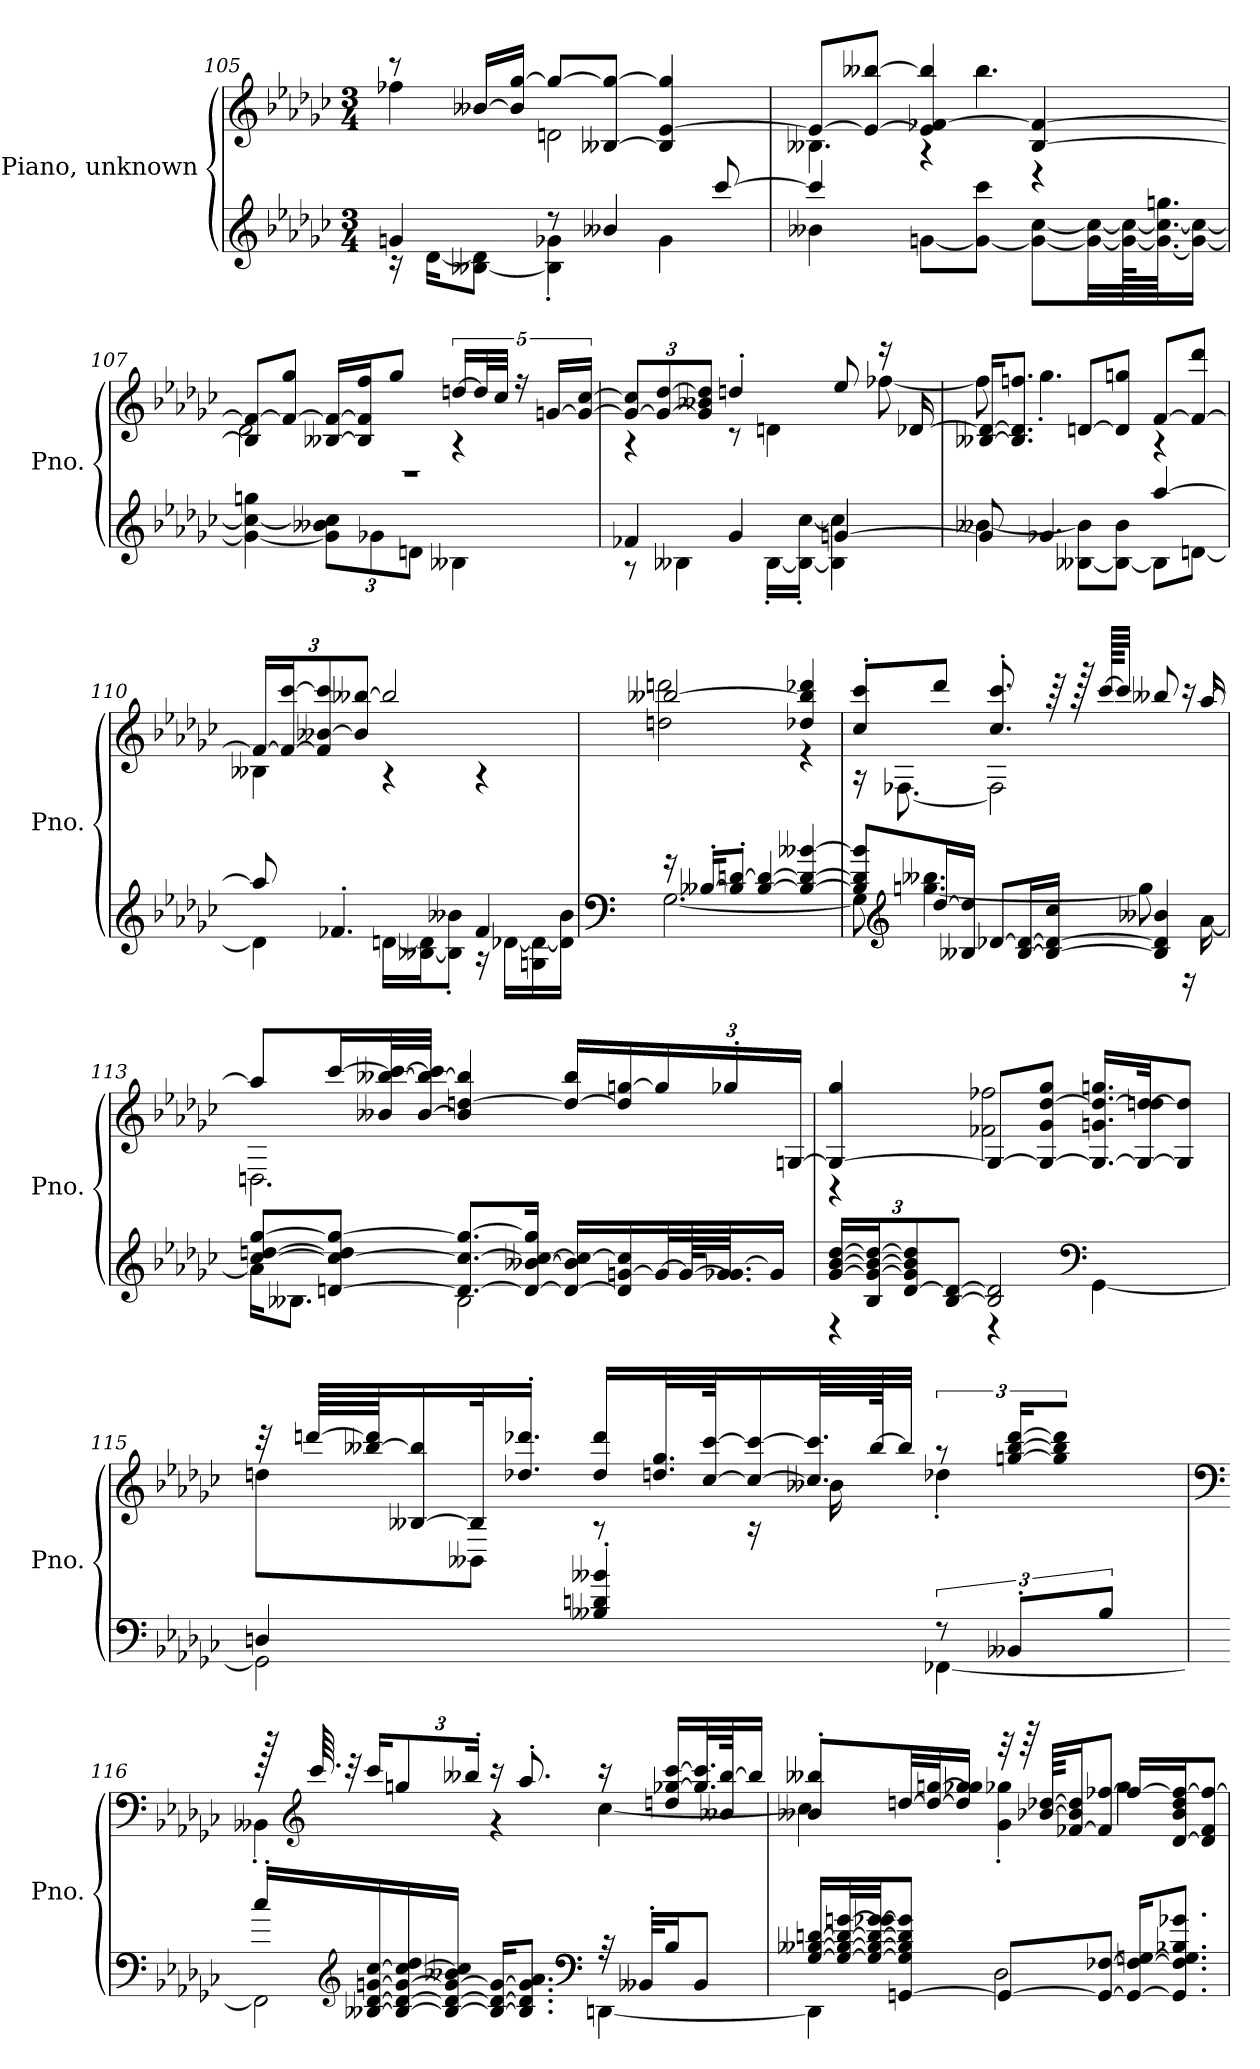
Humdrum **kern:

**kern	**kern
*part1	*part1
*staff2	*staff1
*I"Piano, unknown	*
*I'Pno.	*
!!LO:LB:g=z
*clefG2	*clefG2
*k[b-e-a-d-g-c-]	*k[b-e-a-d-g-c-]
*M3/4	*M3/4
=105	=105
*^	*^
4gn/	16r	8r	4ff-X\
.	[16d-\KL	.	.
.	[8B--X\ 8d-\]J	[16b--X/LL	.
.	.	16b--/] [16gg-/JJ	.
8r	4B--\]' 4g-X\'	8gg-/L_	2dn\
4b--X/	.	[8B--X/ 8gg-/_J	.
.	4g-\	4B--/] [4e-/ 4gg-/]	.
[8ccc-/	.	.	.
=106	=106	=106	=106
4ccc-/]	4b--X\	8e-/L_	4.B--X\
.	.	8e-/_ [8bb--X/J	.
4r	[8gn\L	4e-/] [4f-X/ 4bb--/]	.
.	8g\_ 8ccc-\J	.	4.bb--\
4r	8g\_ [8cc-\L	[4B--/ 4f-/_	.
.	32g\_ 32cc-\_LL	.	.
.	128g\_ 128cc-\_KL	.	.
.	64.g\_ 64.cc-\_ 64.ggn\JJ	.	.
.	16g\_ 16cc-\_JJ	.	.
!!LO:LB:g=z	!!
=107	=107	=107	=107
2.r	4g\_ 4cc-\_ 4ggn\	8B--/] 8f-/_L	2d-\
.	.	8f-/_ 8gg-/J	.
*	*Xbrackettup	*	*
.	12g\] 12b--X\ 12cc-\]L	[16B--X/ 16f-/_LL	.
.	.	16B--/] 16f-/] 16ff/J	.
.	12g-X\	.	.
.	.	8gg-/J	.
.	12dn\J	.	.
.	4B--X\	[20ddn/LL	4r
.	.	40dd/L]	.
.	.	40cc-/JJJ	.
.	.	20r	.
.	.	[20gn/LL	.
.	.	20g/_ [20cc-/JJ	.
=108	=108	=108	=108
*	*	*Xbrackettup	*
4f-X/	8r	12g/_ 12cc-/]L	4r
.	.	12g/_ [12dd-/	.
.	4B--X\	.	.
.	.	12g/] 12b--X/ 12dd-/]J	.
4g-/	.	4ddn'/	8r
.	[16B--'\LL	.	4dn\
.	16B--\_' [16cc-\'JJ	.	.
[4gn/	4B--\] 4cc-\]	8ee-/	.
.	.	16r	[8ff-X\
.	.	[16d-X/	.
!!LO:LB:g=z	!!
=109	=109	=109	=109
8g/]	[4b--X\	[16B--X/ 16d-/_KL	8ff-\]
.	.	8.B--/] 8.d-/] 8.ffn/J	.
4.g-X/	.	.	4.gg-'\
.	[8B--X\ 8b--\]L	[8dn/L	.
.	8B--\_ 8b--\J	8d/] 8ggn/J	.
[4aa-/	8B--\L]	[8f/L	4r
.	[8dn\J	8f/_ 8ddd-/J	.
=110	=110	=110	=110
8aa-/]	4d\]	24f/LL_	4B--X\
.	.	24f/_ [24ccc-/J	.
.	.	12f/] [12b--X/ 12ccc-/]	.
4.f-X'/	.	.	.
.	.	12b--/] [12bb--X/J	.
.	[16dn\LL	2bb--/]	4r
.	[16B--X\ 16d\]J	.	.
.	8B--\]' 8b--X\'J	.	.
4f-/	16r	.	4r
.	[16d-X\LL	.	.
.	16Gn\ 16d-\_	.	.
.	16d-\] 16b--\JJ	.	.
!!LO:LB:g=z	!!
=111	=111	=111	=111
*clefF4	*	*	*
16r	[2.G-\	[2bb--X/	2ddn\ 2dddn\
[16B--X'/KL	.	.	.
8B--/]' [8dn/'J	.	.	.
[4B--/ 4d/_	.	.	.
4B--/_ 4d/_ [4b--X/	.	4dd-X/ 4bb--/] 4ddd-X/	4r
=112	=112	=112	=112
8B--/] 8d/] 8b--/]L	8G-\]	8cc-/' 8ccc-/'L	16r
.	.	.	[8.F-X\
*clefG2	*	*	*
[16dd-/L	[4.ggn\ 4.bb--X\	8ddd-/J	.
16B--X/ 16dd-/]JJ	.	.	.
[8d-X/L	.	8.cc-/' 8.ccc-/'	2F-\]
[16B--/ 16d-/_L	.	.	.
16B--/_ 16d-/_ 16cc-/JJ	.	64r	.
.	.	128r	.
.	.	[128ccc-/KKLLL	.
.	.	32ccc-/JJJ]	.
4B--/] 4d-/] 4b--X/	8gg\]	8bb--X/	.
.	16r	16r	.
.	[16a-\	[16aa-/	.
!!LO:LB:g=z	!!
=113	=113	=113	=113
[8cc-/ [8ddn/ [8gg-/L	16a-\KL]	8aa-/L]	2.Dn\
.	8.B--X\J	.	.
[8dn/ 8cc-/_ 8dd/] 8gg-/_J	.	[16ccc-/L	.
.	.	32b--X/ [32bb--X/ 32ccc-/_L	.
.	.	[32b--/ 32bb--/_ 32ccc-/]JJJ	.
8.d/_ 8.cc-/_ 8.gg-/_L	2B--\	4b--/] [4ddn/ 4bb--/]	.
16d/_ [16b--X/ 16cc-/_ 16gg-/]Jk	.	.	.
16d/_ 16b--/] 16cc-/_LL	.	16dd/_ 16bb--/LL	.
16d/] [16gn/ 16cc-/]	.	16dd/] [16ggn/	.
32g/L_	.	24gg/]	.
128g/KL_	.	.	.
64.g-X/ 64.g/_JJ	.	.	.
.	.	24gg-X'/	.
16g/JJ]	.	.	.
.	.	[24Gn/JJ	.
!!LO:PB:g=z	!!
=114	=114	=114	=114
[24g-/ [24b-/ [24dd-/LL	4r	4G/_ 4gg-/	4r
24B-/ 24g-/_ 24b-/_ 24dd-/_J	.	.	.
[12d-/ 12g-/] 12b-/] 12dd-/]	.	.	.
[12B-/ 12d-/_J	.	.	.
2B-/] 2d-/]	4r	8G/L_	2f-X\ 2ff-X\
.	.	8G/_ 8g-/ [8dd-/ 8gg-/J	.
*clefF4	*	*	*
.	[4GG-\	16.G/_ 16.gn/ 16.dd-/_ 16.ggn/LL	.
.	.	32G/_ 32dd-/_ 32ddn/JK	.
.	.	8G/] 8dd-/]J	.
!!LO:LB:g=z	!!
=115	=115	=115	=115
4Dn/	2GG-\]	32r	8ddn\L
.	.	[64dddn/LLLL	.
.	.	[64bb--X/ 64ddd/]JJ	.
.	.	[16B--X/ 16bb--/]	.
.	.	32B--/K]	8BB--X\J
.	.	16.dd-X/' 16.ddd-X/'JJ	.
4B--X/' 4dn/' 4b--X/'	.	16dd-/ 16ddd-/LL	8r
.	.	32.ddn/ 32.gg-/L	.
.	.	[64cc-/ [64ccc-/JK	.
.	.	16cc-/_ 16ccc-/_	16r
.	.	64.cc-/] 64.ccc-/]LL	16b--X\
.	.	[128bb--/JK	.
.	.	32bb--/JJJ]	.
*brackettup	*	*brackettup	*
12r	[4FF-X\	12r	4dd-X'\
12BB--X'/L	.	[24ggn/ [24bb--/ [24ddd-/KL	.
.	.	8gg/] 8bb--/] 8ddd-/]J	.
12B--/J	.	.	.
!!LO:LB:g=z	!!
=116	=116	=116	=116
*	*	*clefF4	*
16cc-'/LL	2FF-\]	128r	4BB--X'\
*	*	*clefG2	*
.	.	64.ccc-/	.
.	.	32r	.
*clefG2	*	*	*
[16B--X/ [16d-/ [16gn/ [16cc-/	.	16ccc-/KL	.
*	*	*Xbrackettup	*
16B--/_ 16d-/_ 16g/_ 16cc-/_ 16dd-/	.	12ggn/	.
16B--/_ 16d-/_ 16g/_ 16b--X/ 16cc-/]JJ	.	.	.
.	.	24bb--X'/Jk	.
16B--/_ 16d-/_ 16g/_KL	.	16r	4r
8.B--/] 8.d-/] 8.g/] 8.a-/J	.	8.aa-'/	.
*clefF4	*	*	*
32r	[4DDn\	16r	[4cc-\
32BB--X'/KLL	.	.	.
16B--/J	.	16ddn/ [16gg-X/ [16ccc-/LL	.
8BB--/J	.	32.gg-/] 32.ccc-/]L	.
.	.	64b--X/ [64bb--/JK	.
.	.	16bb--/JJ]	.
!!LO:LB:g=z	!!
=117	=117	=117	=117
[16G-/ [16B--X/ [16dn/LL	4DD\]	8b--X/' 8bb--X/'L	4cc-\]
32G-/_ 32B--/_ 32d/_ [32gn/L	.	.	.
32G-/_ 32B--/_ 32d/_ [32g-X/ 32g/]JJ	.	.	.
[8GGn/ 8G-/] 8B--/] 8d/] 8g-/]J	.	[32ddn/LL	.
.	.	32dd/_ [32ggn/J	.
.	.	16dd/] 16gg-X/ 16gg/]JJ	.
8GG/L_	2D-\	32r	4g-\' 4gg-X\'
.	.	64r	.
.	.	[64b-X/ [64dd-X/KKLL	.
.	.	[16f-X/ 16b-/] 16dd-/]J	.
8GG/_ [8F-X/J	.	8f-/] [8ff-X/J	.
16GG/_ 16F-/_ [16Gn/KL	.	16ff-/LL_	4gg-\
8.GG/] 8.F-/] 8.G/] 8.B-X/ 8.g-X/J	.	[16d-/ 16b-/ 16dd-/ 16ff-/_J	.
.	.	8d-/] 8f-/ 8ff-/_J	.
*v	*v	*	*
*	*v	*v
=	=
*-	*-
